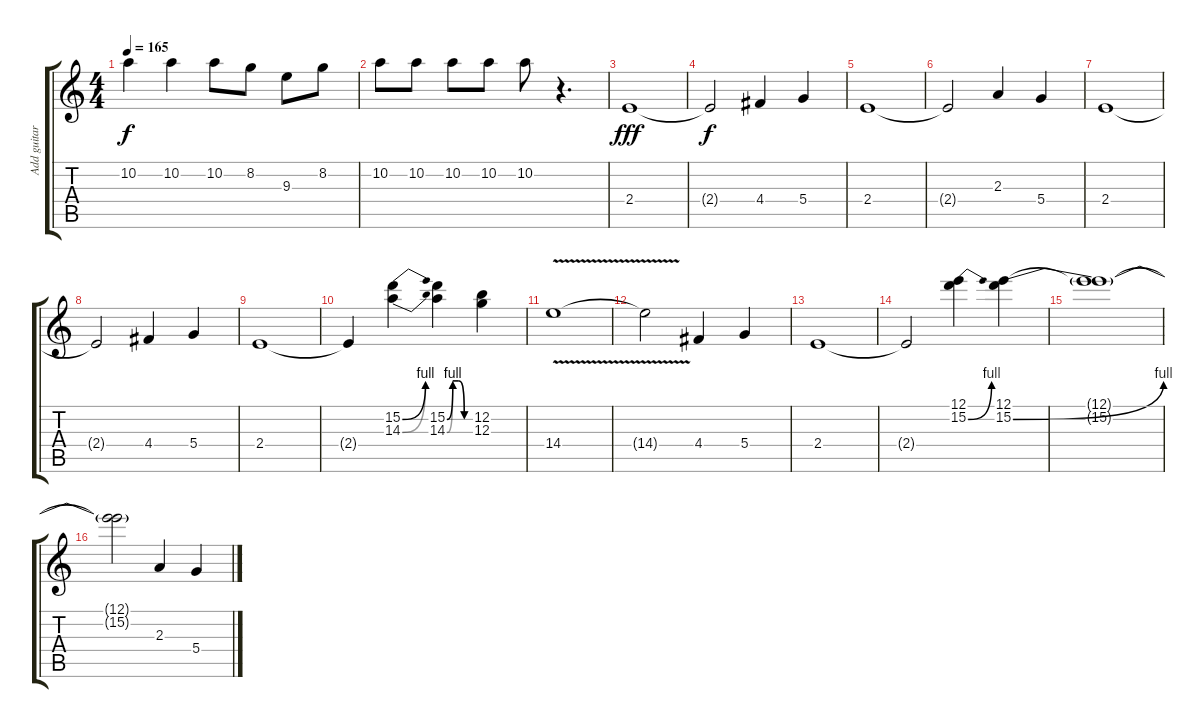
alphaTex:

\track ("Add guitar" "Add guitar") {instrument distortionguitar}
\staff {score tabs}
\tuning (E4 B3 G3 D3 A2 E2) {hide}
\ts (4 4)
\tempo 165
\clef g2
\ks c
10.2.4{dy f} 10.2.4 10.2.8 8.2.8 9.3.8 8.2.8 |
10.2.8 10.2.8 10.2.8 10.2.8 10.2.8 r.4{d} |
2.4.1{dy fff} |
2.4{t}.2{dy f} 4.4.4 5.4.4 |
2.4.1 |
2.4{t}.2 2.3.4 5.4.4 |
2.4.1 |
2.4{t}.2 4.4.4 5.4.4 |
2.4.1 |
2.4{t}.4 (15.2{be (bend 0 0 60 4)} 14.3{be (bend 0 0 60 4)}).4 (15.2{be (custom 0 0 15 4 30 4 45 0 60 0)} 14.3{be (custom 0 0 15 4 30 4 45 0 60 0)}).4 (12.2 12.3).4 |
14.4{v}.1 |
14.4{t}.2 4.4.4 5.4.4 |
2.4.1 |
2.4{t}.2 (12.1 15.2{be (bend 0 0 60 4)}).4 (12.1 15.2{be (bend 0 0 60 4)}).4 |
(12.1{t} 15.2{t}).1 |
(12.1{t} 15.2{t}).2 2.3.4 5.4.4
